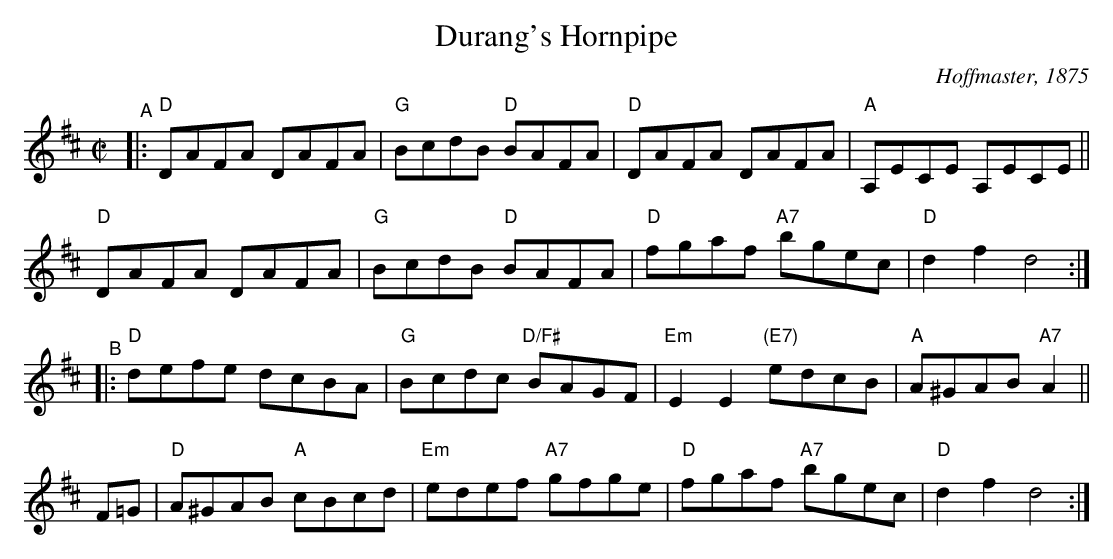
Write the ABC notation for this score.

X:1
T: Durang's Hornpipe
C: Hoffmaster, 1875
M: C|
L: 1/8
K: D
"^A"|:\
"D"DAFA DAFA | "G"BcdB "D"BAFA | "D"DAFA DAFA | "A"A,ECE A,ECE ||
"D"DAFA DAFA | "G"BcdB "D"BAFA | "D"fgaf "A7"bgec | "D"d2f2 d4 :|
"^B"|:"D"defe dcBA | "G"Bcdc "D/F#"BAGF | "Em"E2E2 "(E7)"edcB | "A"A^GAB "A7"A2 ||
F=G | "D"A^GAB "A"cBcd |"Em"edef "A7"gfge |  "D"fgaf  "A7" bgec | "D"d2f2 d4 :|
